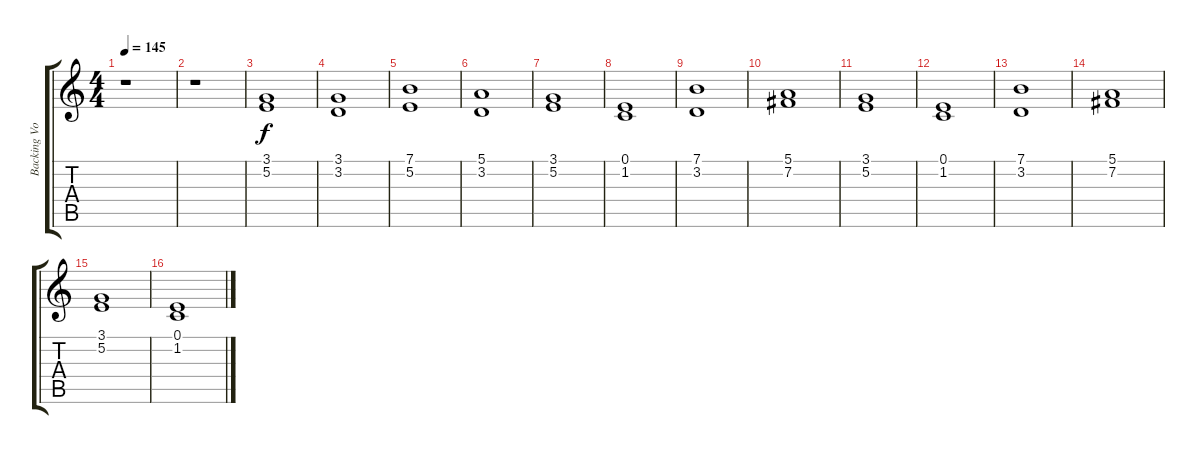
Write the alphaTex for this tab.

\track ("Backing Vocals" "Backing Vo") {instrument choiraahs}
\staff {score tabs}
\tuning (E4 B3 G3 D3 A2 E2) {hide}
\ts (4 4)
\tempo 145
\clef g2
\ks c
r.1{dy f} |
r.1 |
(3.1 5.2).1 |
(3.1 3.2).1 |
(7.1 5.2).1 |
(5.1 3.2).1 |
(3.1 5.2).1 |
(0.1 1.2).1 |
(7.1 3.2).1 |
(5.1 7.2).1 |
(3.1 5.2).1 |
(0.1 1.2).1 |
(7.1 3.2).1 |
(5.1 7.2).1 |
(3.1 5.2).1 |
(0.1 1.2).1
